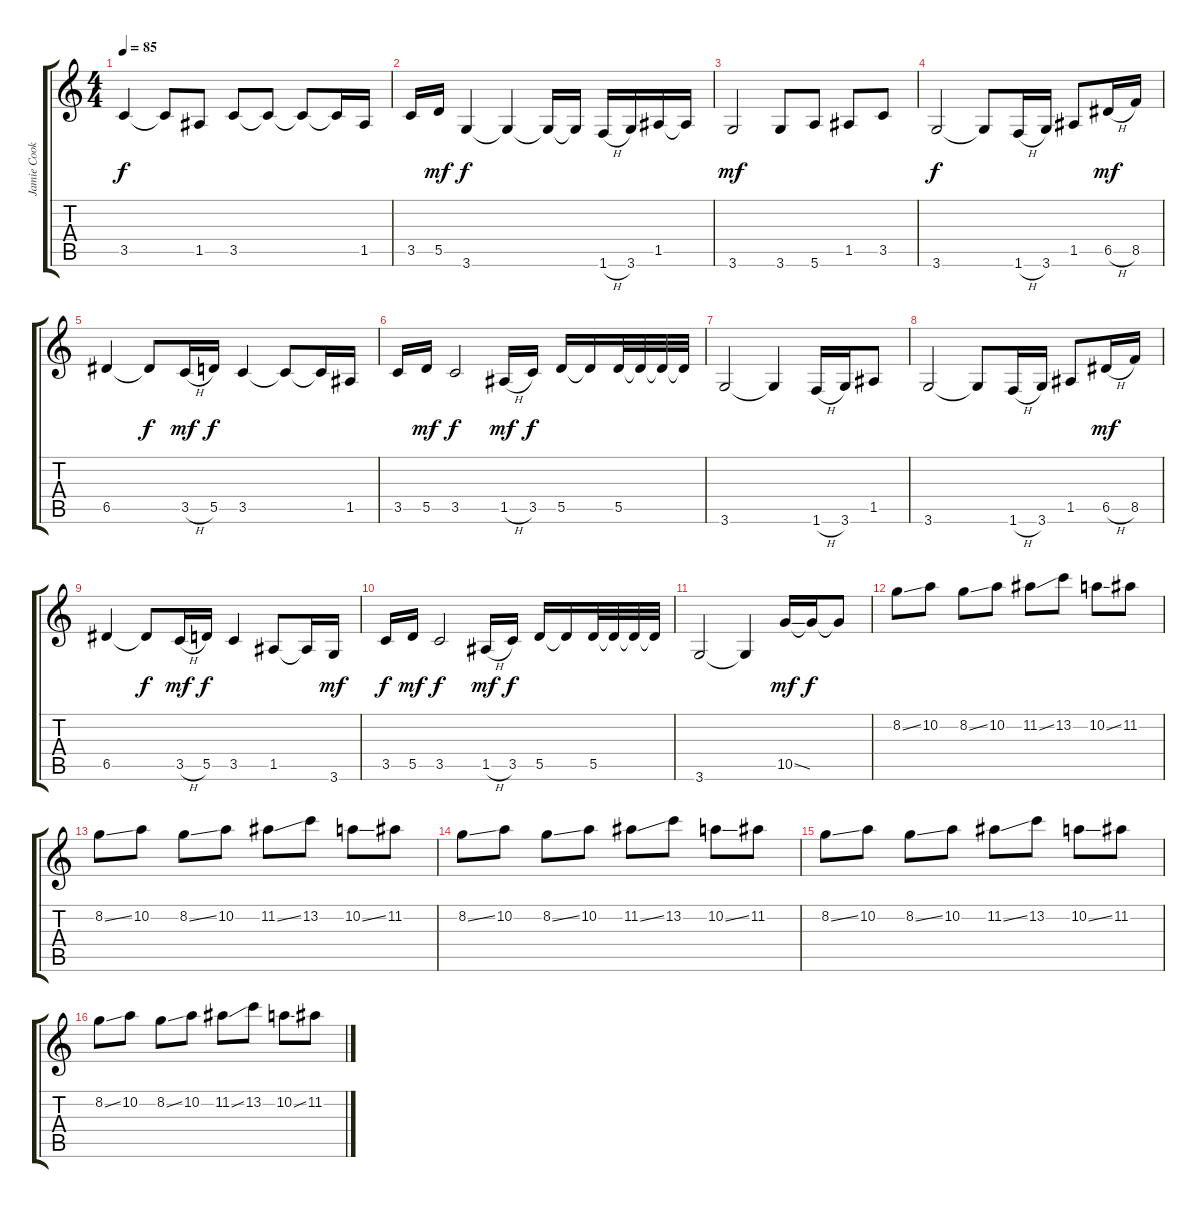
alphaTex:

\track ("Jamie Cook - Lead Guitar" "Jamie Cook") {instrument distortionguitar}
\staff {score tabs}
\tuning (E4 B3 G3 D3 A2 E2) {hide}
\ts (4 4)
\tempo 85
\clef g2
\ks c
3.5.4{dy f} 3.5{t}.8 1.5.8 3.5.8 3.5{t}.8 3.5{t}.8 3.5{t}.16 1.5.16 |
3.5.16 5.5.16{dy mf} 3.6.4{dy f} 3.6{t}.4 3.6{t}.16 3.6{t}.16 1.6{h}.16 3.6.16 1.5.16 1.5{t}.16 |
3.6.2{dy mf} 3.6.8 5.6.8 1.5.8 3.5.8 |
3.6.2{dy f} 3.6{t}.8 1.6{h}.16 3.6.16 1.5.8 6.5{h}.16{dy mf} 8.5.16 |
6.5.4 6.5{t}.8{dy f} 3.5{h}.16{dy mf} 5.5.16{dy f} 3.5.4 3.5{t}.8 3.5{t}.16 1.5.16 |
3.5.16 5.5.16{dy mf} 3.5.2{dy f} 1.5{h}.16{dy mf} 3.5.16{dy f} 5.5.16 5.5{t}.16 5.5.32 5.5{t}.32 5.5{t}.32 5.5{t}.32 |
3.6.2 3.6{t}.4 1.6{h}.16 3.6.16 1.5.8 |
3.6.2 3.6{t}.8 1.6{h}.16 3.6.16 1.5.8 6.5{h}.16{dy mf} 8.5.16 |
6.5.4 6.5{t}.8{dy f} 3.5{h}.16{dy mf} 5.5.16{dy f} 3.5.4 1.5.8 1.5{t}.16 3.6.16{dy mf} |
3.5.16{dy f} 5.5.16{dy mf} 3.5.2{dy f} 1.5{h}.16{dy mf} 3.5.16{dy f} 5.5.16 5.5{t}.16 5.5.32 5.5{t}.32 5.5{t}.32 5.5{t}.32 |
3.6.2 3.6{t}.4 10.5{ss}.16{dy mf} 10.5{t}.16{dy f} 10.5{t}.8 |
8.2{ss}.8 10.2.8 8.2{ss}.8 10.2.8 11.2{ss}.8 13.2.8 10.2{ss}.8 11.2.8 |
8.2{ss}.8 10.2.8 8.2{ss}.8 10.2.8 11.2{ss}.8 13.2.8 10.2{ss}.8 11.2.8 |
8.2{ss}.8 10.2.8 8.2{ss}.8 10.2.8 11.2{ss}.8 13.2.8 10.2{ss}.8 11.2.8 |
8.2{ss}.8 10.2.8 8.2{ss}.8 10.2.8 11.2{ss}.8 13.2.8 10.2{ss}.8 11.2.8 |
8.2{ss}.8 10.2.8 8.2{ss}.8 10.2.8 11.2{ss}.8 13.2.8 10.2{ss}.8 11.2.8
